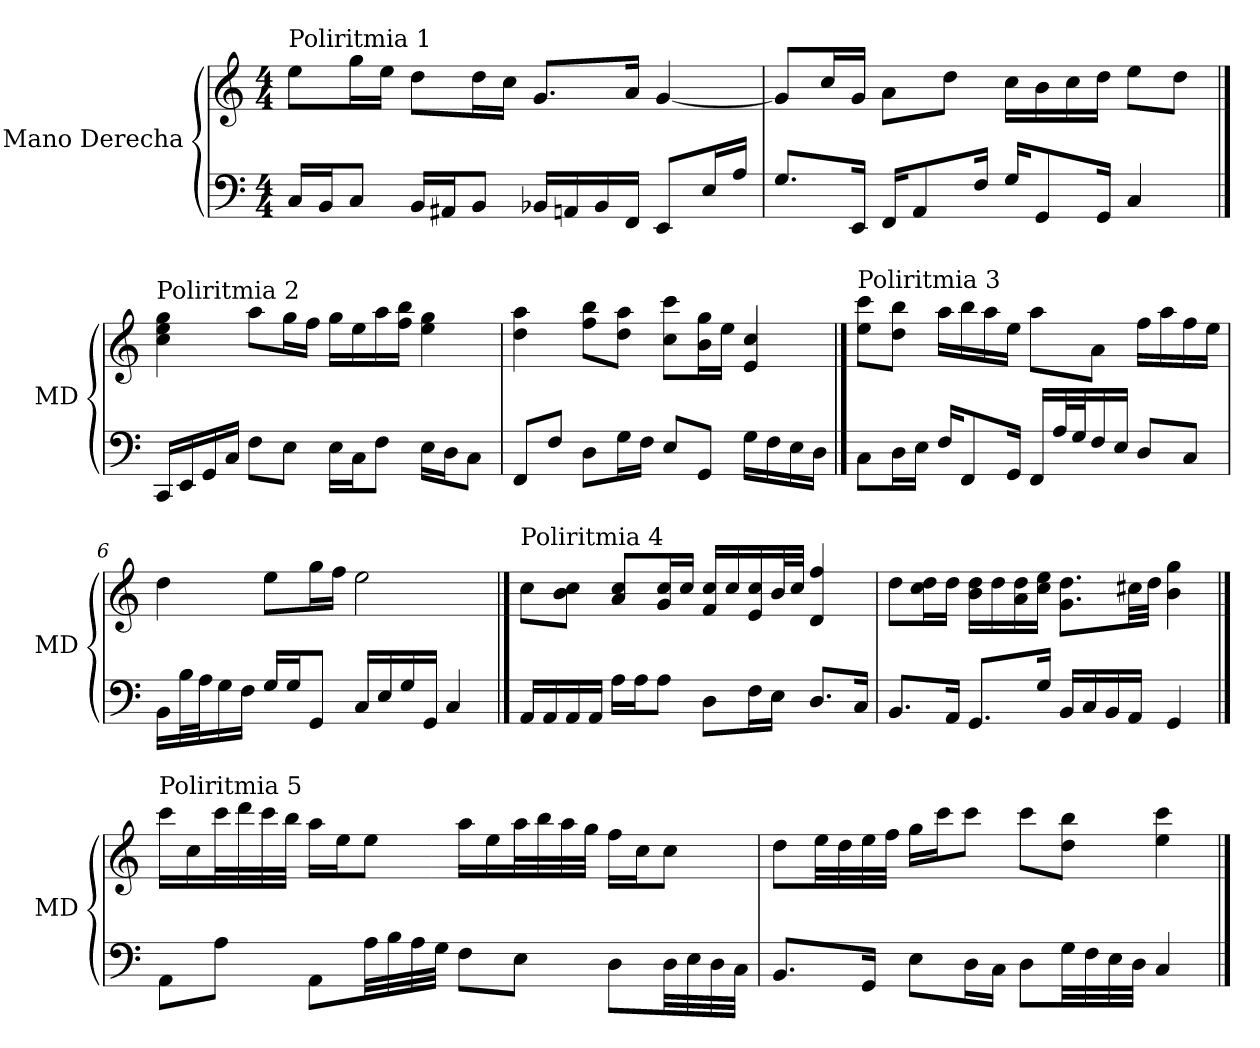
**kern	**kern
*part1	*part1
*staff2	*staff1
*I"Mano Derecha	*
*I'MD	*
*clefF4	*clefG2
*k[]	*k[]
*M4/4	*M4/4
*MM40	*MM40
=1	=1
!	!LO:TX:a:t=Poliritmia 1
16C/LL	8ee\L
16BB/J	.
8C/J	16gg\L
.	16ee\JJ
16BB/LL	8dd\L
16AA#X/J	.
8BB/J	16dd\L
.	16cc\JJ
16BB-X/LL	8.g/L
16AAn/	.
16BB-/	.
16FF/JJ	16a/Jk
8EE/L	[4g/
16E/L	.
16A/JJ	.
=2	=2
8.G/L	8g/L]
.	16cc/L
16EE/Jk	16g/JJ
16FF/KL	8a\L
8AA/	.
.	8dd\J
16F/Jk	.
16G/KL	16cc\LL
8GG/	16b\
.	16cc\
16GG/Jk	16dd\JJ
4C/	8ee\L
.	8dd\J
!!LO:LB:g=z
==3	==3
!	!LO:TX:a:t=Poliritmia 2
16CC/LL	4cc\ 4ee\ 4gg\
16EE/	.
16GG/	.
16C/JJ	.
8F\L	8aa\L
8E\J	16gg\L
.	16ff\JJ
16E\LL	16gg\LL
16C\J	16ee\
8F\J	16aa\
.	16ff\ 16bb\JJ
16E\LL	4ee\ 4gg\
16D\J	.
8C\J	.
=4	=4
8FF/L	4dd\ 4aa\
8F/J	.
8D\L	8ff\ 8bb\L
16G\L	8dd\ 8aa\J
16F\JJ	.
8E/L	8cc\ 8ccc\L
8GG/J	16b\ 16gg\L
.	16ee\JJ
16G\LL	4e/ 4cc/
16F\	.
16E\	.
16D\JJ	.
!!LO:LB:g=z
==5	==5
!	!LO:TX:a:t=Poliritmia 3
8C\L	8ee\ 8ccc\L
16D\L	8dd\ 8bb\J
16E\JJ	.
16F/KL	16aa\LL
8FF/	16bb\
.	16aa\
16GG/Jk	16ee\JJ
16FF/LL	8aa\L
32A/L	.
32G/J	.
16F/	8a\J
16E/JJ	.
8D/L	16ff\LL
.	16aa\
8C/J	16ff\
.	16ee\JJ
=6	=6
16BB\LL	4dd\
32B\L	.
32A\J	.
16G\	.
16F\JJ	.
16G/LL	8ee\L
16G/J	.
8GG/J	16gg\L
.	16ff\JJ
16C/LL	2ee\
16E/	.
16G/	.
16GG/JJ	.
4C/	.
!!LO:LB:g=z
==7	==7
!	!LO:TX:a:t=Poliritmia 4
16AA/LL	8cc\L
16AA/	.
16AA/	8b\ 8cc\J
16AA/JJ	.
16A\LL	8a/ 8cc/L
16A\J	.
8A\J	16g/ 16cc/L
.	16cc/JJ
8D\L	16f/ 16cc/LL
.	16cc/
16F\L	16e/ 16cc/
16E\JJ	32b/L
.	32cc/JJJ
8.D/L	4d/ 4ff/
16C/Jk	.
=8	=8
8.BB/L	8dd\L
.	16cc\ 16dd\L
16AA/Jk	16dd\JJ
8.GG/L	16b\ 16dd\LL
.	16dd\
.	16a\ 16dd\
16G/Jk	16cc\ 16ee\JJ
16BB/LL	8.g\ 8.dd\L
16C/	.
16BB/	.
16AA/JJ	32cc#X\LL
.	32dd\JJJ
4GG/	4b\ 4gg\
!!LO:LB:g=z
==9	==9
!	!LO:TX:a:t=Poliritmia 5
8AA\L	16ccc\LL
.	16cc\
8A\J	32ccc\L
.	32ddd\
.	32ccc\
.	32bb\JJJ
8AA\L	16aa\LL
.	16ee\J
32A\LL	8ee\J
32B\	.
32A\	.
32G\JJJ	.
8F\L	16aa\LL
.	16ee\
8E\J	32aa\L
.	32bb\
.	32aa\
.	32gg\JJJ
8D\L	16ff\LL
.	16cc\J
32D\LL	8cc\J
32E\	.
32D\	.
32C\JJJ	.
=10	=10
8.BB/L	8dd\L
.	32ee\LL
.	32dd\
16GG/Jk	32ee\
.	32ff\JJJ
8E\L	16gg\LL
.	16ccc\J
16D\L	8ccc\J
16C\JJ	.
8D\L	8ccc\L
32G\LL	8dd\ 8bb\J
32F\	.
32E\	.
32D\JJJ	.
4C/	4ee\ 4ccc\
==	==
*-	*-
